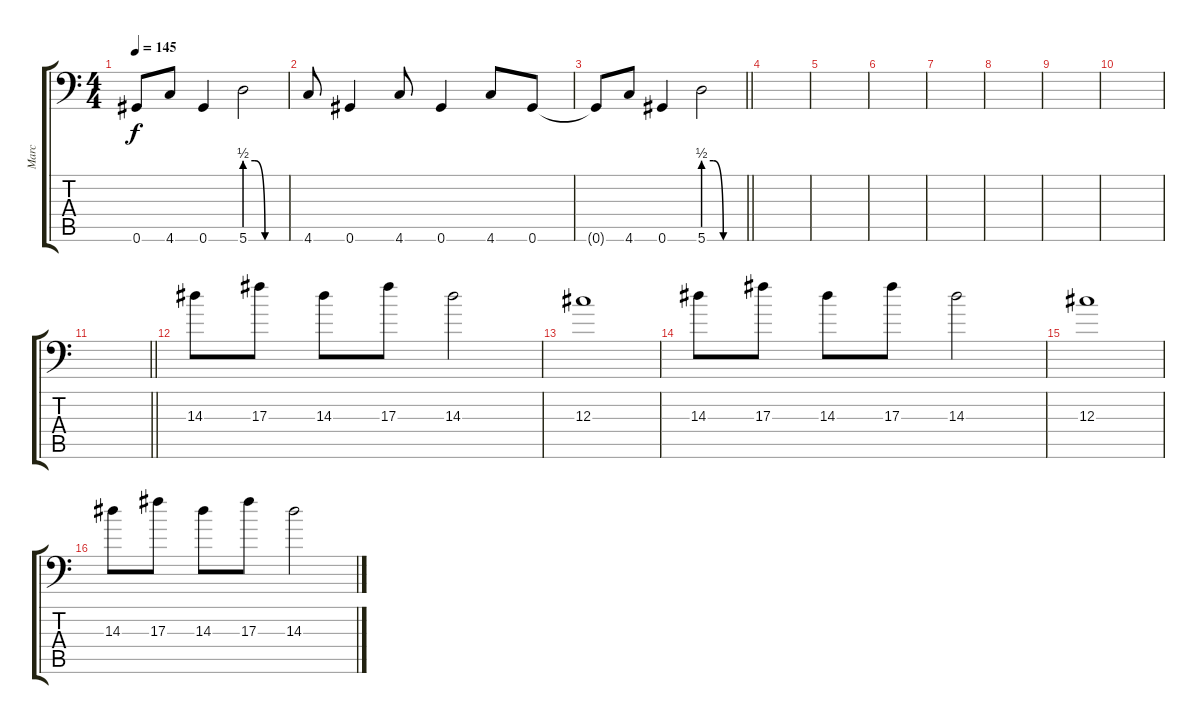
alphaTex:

\track ("Marc" "Marc") {instrument distortionguitar}
\staff {score tabs}
\tuning (Bb3 F3 Db3 Ab2 Eb2 Ab1) {hide}
\ts (4 4)
\tempo 145
\clef f4
\ks c
0.6{t}.8{dy f} 4.6.8 0.6.4 5.6{be (custom 0 2 15 2 30 0 60 0)}.2 |
4.6.8 0.6.4 4.6.8 0.6.4 4.6.8 0.6.8 |
\barLineRight lightlight
0.6{t}.8 4.6.8 0.6.4 5.6{be (custom 0 2 15 2 30 0 60 0)}.2 |
\section ("" "")
|
|
|
|
|
|
|
\barLineRight lightlight
|
\section ("" "")
14.3.8 17.3.8 14.3.8 17.3.8 14.3.2 |
12.3.1 |
14.3.8 17.3.8 14.3.8 17.3.8 14.3.2 |
12.3.1 |
14.3.8 17.3.8 14.3.8 17.3.8 14.3.2
